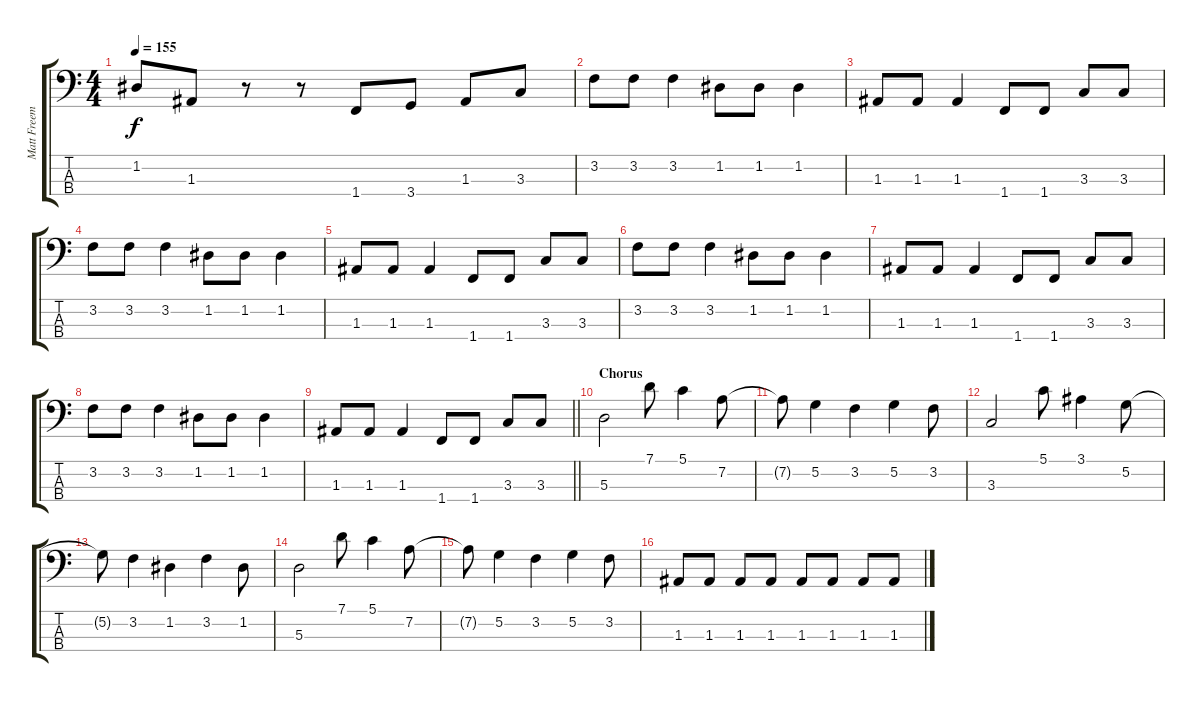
\track ("Matt Freeman" "Matt Freem") {instrument electricbasspick}
\staff {score tabs}
\tuning (G2 D2 A1 E1) {hide}
\ts (4 4)
\tempo 155
\clef f4
\ks c
1.2.8{dy f} 1.3.8 r.8 r.8 1.4.8 3.4.8 1.3.8 3.3.8 |
3.2.8 3.2.8 3.2.4 1.2.8 1.2.8 1.2.4 |
1.3.8 1.3.8 1.3.4 1.4.8 1.4.8 3.3.8 3.3.8 |
3.2.8 3.2.8 3.2.4 1.2.8 1.2.8 1.2.4 |
1.3.8 1.3.8 1.3.4 1.4.8 1.4.8 3.3.8 3.3.8 |
3.2.8 3.2.8 3.2.4 1.2.8 1.2.8 1.2.4 |
1.3.8 1.3.8 1.3.4 1.4.8 1.4.8 3.3.8 3.3.8 |
3.2.8 3.2.8 3.2.4 1.2.8 1.2.8 1.2.4 |
\barLineRight lightlight
1.3.8 1.3.8 1.3.4 1.4.8 1.4.8 3.3.8 3.3.8 |
\section ("" "Chorus")
5.3.2 7.1.8 5.1.4 7.2.8 |
7.2{t}.8 5.2.4 3.2.4 5.2.4 3.2.8 |
3.3.2 5.1.8 3.1.4 5.2.8 |
5.2{t}.8 3.2.4 1.2.4 3.2.4 1.2.8 |
5.3.2 7.1.8 5.1.4 7.2.8 |
7.2{t}.8 5.2.4 3.2.4 5.2.4 3.2.8 |
1.3.8 1.3.8 1.3.8 1.3.8 1.3.8 1.3.8 1.3.8 1.3.8
